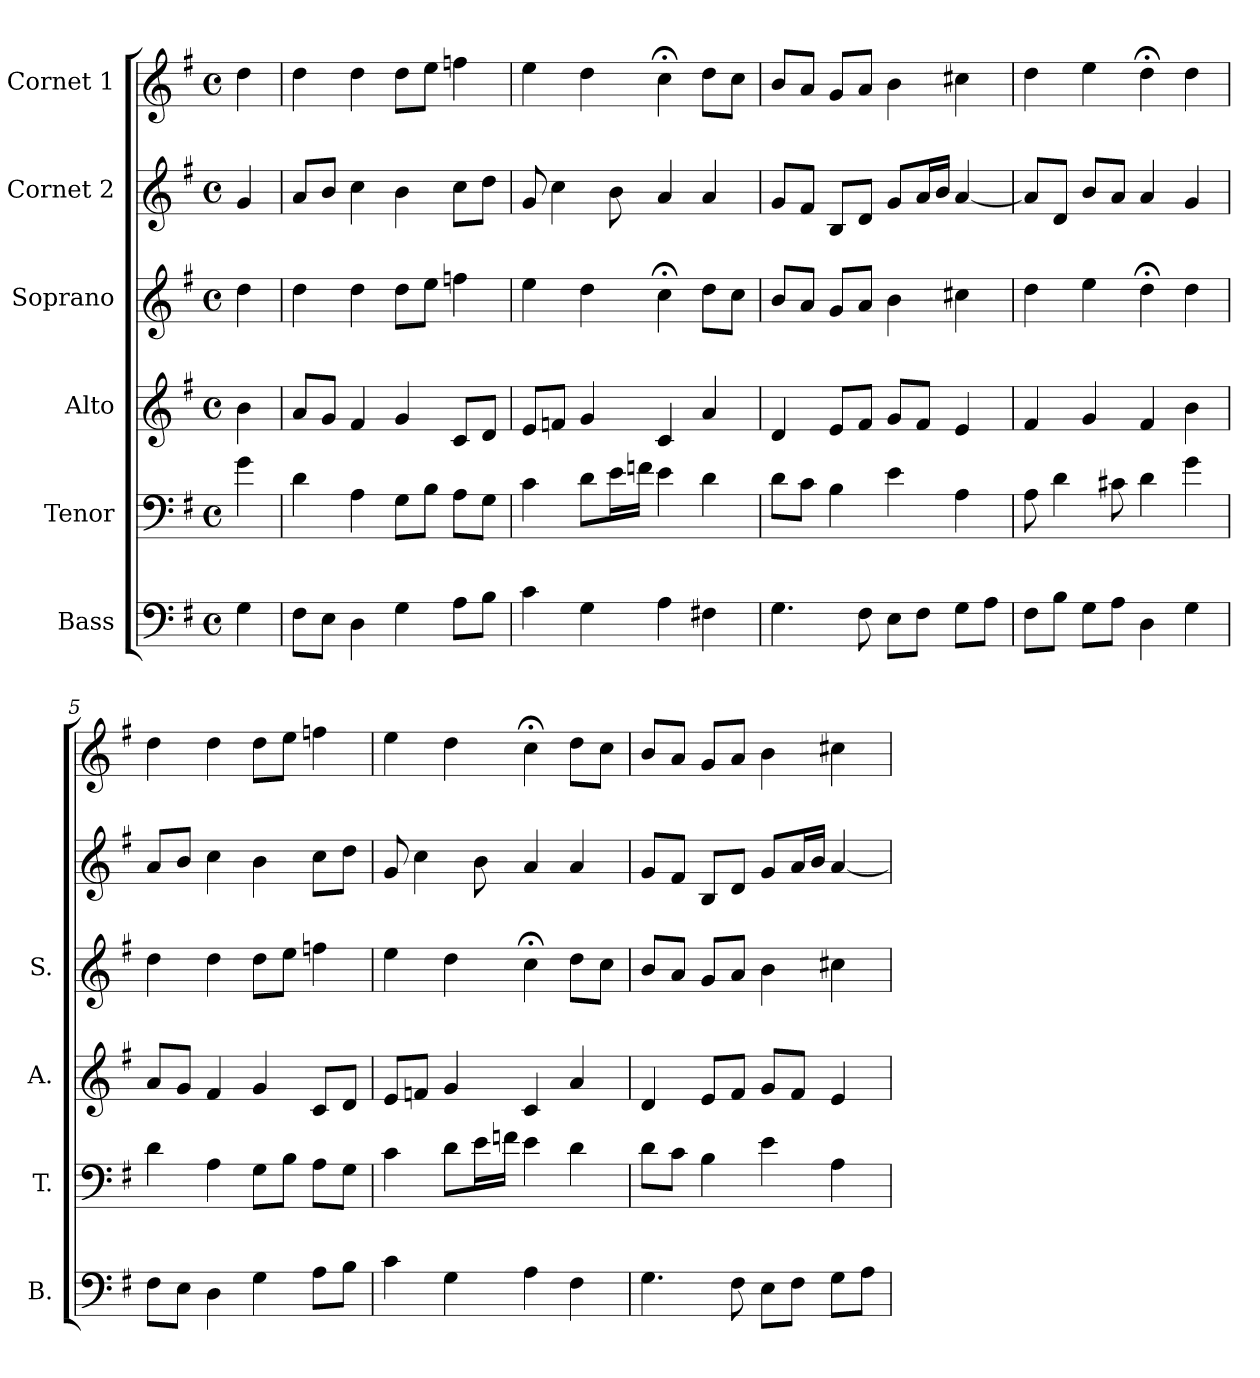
**kern	**kern	**kern	**kern	**kern	**kern
*part6	*part5	*part4	*part3	*part2	*part1
*staff6	*staff5	*staff4	*staff3	*staff2	*staff1
*I"Bass	*I"Tenor	*I"Alto	*I"Soprano	*I"Cornet 2	*I"Cornet 1
*I'B.	*I'T.	*I'A.	*I'S.	*	*
*clefF4	*clefF4	*clefG2	*clefG2	*clefG2	*clefG2
*k[f#]	*k[f#]	*k[f#]	*k[f#]	*k[f#]	*k[f#]
*G:	*G:	*G:	*G:	*G:	*G:
*M4/4	*M4/4	*M4/4	*M4/4	*M4/4	*M4/4
*met(c)	*met(c)	*met(c)	*met(c)	*met(c)	*met(c)
=	=	=	=	=	=
4G\	4g\	4b\	4dd\	4g/	4dd\
=1	=1	=1	=1	=1	=1
8F#\L	4d\	8a/L	4dd\	8a/L	4dd\
8E\J	.	8g/J	.	8b/J	.
4D\	4A\	4f#/	4dd\	4cc\	4dd\
4G\	8G\L	4g/	8dd\L	4b\	8dd\L
.	8B\J	.	8ee\J	.	8ee\J
8A\L	8A\L	8c/L	4ffn\	8cc\L	4ffn\
8B\J	8G\J	8d/J	.	8dd\J	.
=2	=2	=2	=2	=2	=2
4c\	4c\	8e/L	4ee\	8g/	4ee\
.	.	8fn/J	.	4cc\	.
4G\	8d\L	4g/	4dd\	.	4dd\
.	16e\L	.	.	8b\	.
.	16fn\JJ	.	.	.	.
4A\	4e\	4c/	4cc;<\	4a/	4cc;<\
4F#X\	4d\	4a/	8dd\L	4a/	8dd\L
.	.	.	8cc\J	.	8cc\J
=3	=3	=3	=3	=3	=3
4.G\	8d\L	4d/	8b/L	8g/L	8b/L
.	8c\J	.	8a/J	8f#/J	8a/J
.	4B\	8e/L	8g/L	8B/L	8g/L
8F#\	.	8f#/J	8a/J	8d/J	8a/J
8E\L	4e\	8g/L	4b\	8g/L	4b\
8F#\J	.	8f#/J	.	16a/L	.
.	.	.	.	16b/JJ	.
8G\L	4A\	4e/	4cc#X\	[4a/	4cc#X\
8A\J	.	.	.	.	.
!!LO:LB:g=z
=4	=4	=4	=4	=4	=4
8F#\L	8A\	4f#/	4dd\	8a/L]	4dd\
8B\J	4d\	.	.	8d/J	.
8G\L	.	4g/	4ee\	8b/L	4ee\
8A\J	8c#X\	.	.	8a/J	.
4D\	4d\	4f#/	4dd;<\	4a/	4dd;<\
4G\	4g\	4b\	4dd\	4g/	4dd\
=5	=5	=5	=5	=5	=5
8F#\L	4d\	8a/L	4dd\	8a/L	4dd\
8E\J	.	8g/J	.	8b/J	.
4D\	4A\	4f#/	4dd\	4cc\	4dd\
4G\	8G\L	4g/	8dd\L	4b\	8dd\L
.	8B\J	.	8ee\J	.	8ee\J
8A\L	8A\L	8c/L	4ffn\	8cc\L	4ffn\
8B\J	8G\J	8d/J	.	8dd\J	.
=6	=6	=6	=6	=6	=6
4c\	4c\	8e/L	4ee\	8g/	4ee\
.	.	8fn/J	.	4cc\	.
4G\	8d\L	4g/	4dd\	.	4dd\
.	16e\L	.	.	8b\	.
.	16fn\JJ	.	.	.	.
4A\	4e\	4c/	4cc;<\	4a/	4cc;<\
4F#\	4d\	4a/	8dd\L	4a/	8dd\L
.	.	.	8cc\J	.	8cc\J
!!LO:PB:g=z
=7	=7	=7	=7	=7	=7
4.G\	8d\L	4d/	8b/L	8g/L	8b/L
.	8c\J	.	8a/J	8f#/J	8a/J
.	4B\	8e/L	8g/L	8B/L	8g/L
8F#\	.	8f#/J	8a/J	8d/J	8a/J
8E\L	4e\	8g/L	4b\	8g/L	4b\
8F#\J	.	8f#/J	.	16a/L	.
.	.	.	.	16b/JJ	.
8G\L	4A\	4e/	4cc#X\	[4a/	4cc#X\
8A\J	.	.	.	.	.
=	=	=	=	=	=
*-	*-	*-	*-	*-	*-
